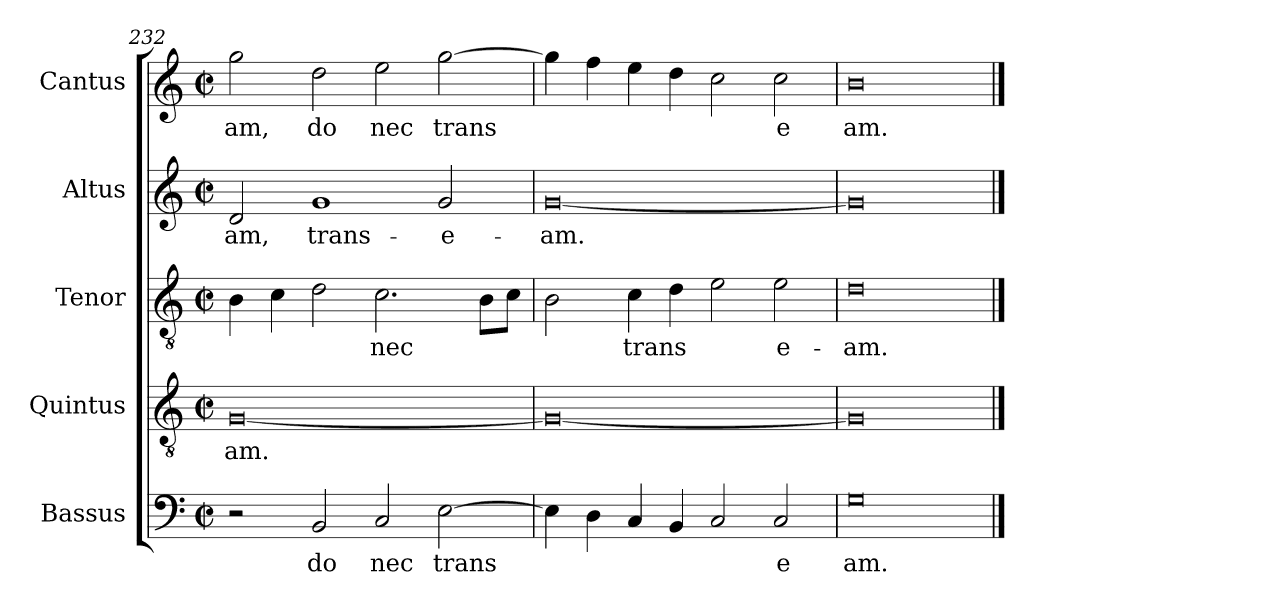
**kern	**text	**kern	**text	**kern	**text	**kern	**text	**kern	**text
*part5	*part5	*part4	*part4	*part3	*part3	*part2	*part2	*part1	*part1
*staff5	*staff5	*staff4	*staff4	*staff3	*staff3	*staff2	*staff2	*staff1	*staff1
*I"Bassus	*	*I"Quintus	*	*I"Tenor	*	*I"Altus	*	*I"Cantus	*
*I'Bassus	*	*I'Quintus	*	*I'Tenor	*	*I'Altus	*	*I'Cantus	*
*clefF4	*	*clefGv2	*	*clefGv2	*	*clefG2	*	*clefG2	*
*k[]	*	*k[]	*	*k[]	*	*k[]	*	*k[]	*
*C:	*	*C:	*	*C:	*	*C:	*	*C:	*
*M2/2	*	*M2/2	*	*M2/2	*	*M2/2	*	*M2/2	*
*met(c|)	*	*met(c|)	*	*met(c|)	*	*met(c|)	*	*met(c|)	*
=232	=232	=232	=232	=232	=232	=232	=232	=232	=232
!	!	!	!LO:LY:b:cj	!	!LO:LY:b:cj	!	!LO:LY:b:cj	!	!LO:LY:b:cj
2r	.	[<0G	am.	4B\	--	2d/	-am,	2gg\	am,
!	!	!	!	!	!LO:LY:b:cj	!	!	!	!
.	.	.	.	4c\	--	.	.	.	.
!	!LO:LY:b:cj	!	!	!	!LO:LY:b:cj	!	!LO:LY:b:cj	!	!LO:LY:b:cj
2BB/	do	.	.	2d\	--	1g	trans-	2dd\	do
!	!LO:LY:b:cj	!	!	!	!LO:LY:b:cj	!	!	!	!LO:LY:b:cj
2C/	nec	.	.	2.c\	-nec	.	.	2ee\	nec
!	!LO:LY:b:cj	!	!	!	!	!	!LO:LY:b:cj	!	!LO:LY:b:cj
[>2E\	trans	.	.	.	.	2g/	-e-	[>2gg\	trans
!	!	!	!	!	!LO:LY:b:cj	!	!	!	!
.	.	.	.	8B\L	.	.	.	.	.
!	!	!	!	!	!LO:LY:b:cj	!	!	!	!
.	.	.	.	8c\J	.	.	.	.	.
=233	=233	=233	=233	=233	=233	=233	=233	=233	=233
!	!LO:LY:b:cj	!	!LO:LY:b:cj	!	!LO:LY:b:cj	!	!LO:LY:b:cj	!	!LO:LY:b:cj
4E\]	.	0G_<	.	2B\	.	[<0g	-am.	4gg\]	.
!	!LO:LY:b:cj	!	!	!	!	!	!	!	!LO:LY:b:cj
4D\	.	.	.	.	.	.	.	4ff\	.
!	!LO:LY:b:cj	!	!	!	!LO:LY:b:cj	!	!	!	!LO:LY:b:cj
4C/	.	.	.	4c\	trans-	.	.	4ee\	.
!	!LO:LY:b:cj	!	!	!	!LO:LY:b:cj	!	!	!	!LO:LY:b:cj
4BB/	.	.	.	4d\	--	.	.	4dd\	.
!	!LO:LY:b:cj	!	!	!	!LO:LY:b:cj	!	!	!	!LO:LY:b:cj
2C/	.	.	.	2e\	--	.	.	2cc\	.
!	!LO:LY:b:cj	!	!	!	!LO:LY:b:cj	!	!	!	!LO:LY:b:cj
2C/	e	.	.	2e\	-e-	.	.	2cc\	e
=234	=234	=234	=234	=234	=234	=234	=234	=234	=234
!	!LO:LY:b:cj	!	!LO:LY:b:cj	!	!LO:LY:b:cj	!	!LO:LY:b:cj	!	!LO:LY:b:cj
0G	am.	0G]	.	0d	-am.	0g]	.	0b	am.
==	==	==	==	==	==	==	==	==	==
*-	*-	*-	*-	*-	*-	*-	*-	*-	*-
